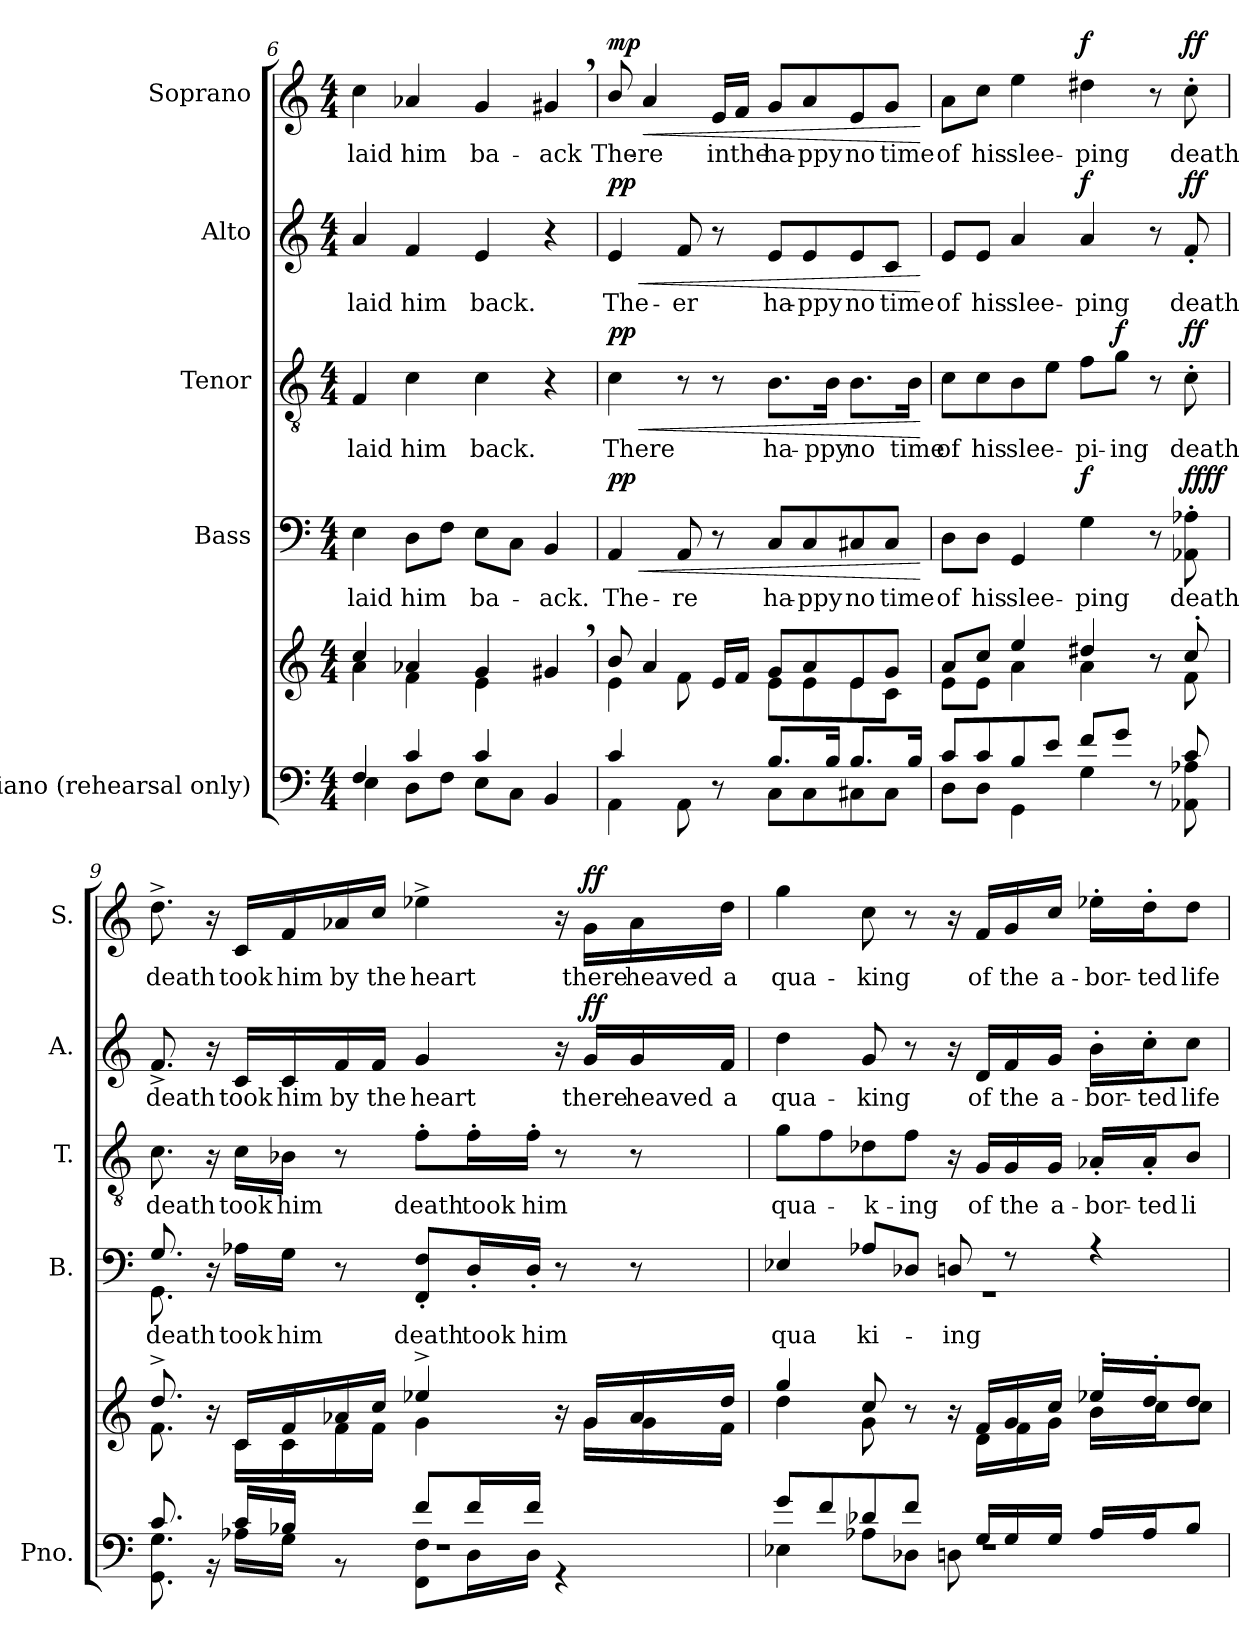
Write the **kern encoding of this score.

**kern	**kern	**kern	**text	**dynam	**kern	**text	**dynam	**kern	**text	**dynam	**kern	**text	**dynam
*part5	*part5	*part4	*part4	*part4	*part3	*part3	*part3	*part2	*part2	*part2	*part1	*part1	*part1
*staff6	*staff5	*staff4	*staff4	*staff4	*staff3	*staff3	*staff3	*staff2	*staff2	*staff2	*staff1	*staff1	*staff1
*I"Piano  (rehearsal only)	*	*I"Bass	*	*	*I"Tenor	*	*	*I"Alto	*	*	*I"Soprano	*	*
*I'Pno.	*	*I'B.	*	*	*I'T.	*	*	*I'A.	*	*	*I'S.	*	*
*clefF4	*clefG2	*clefF4	*	*	*clefGv2	*	*	*clefG2	*	*	*clefG2	*	*
*k[]	*k[]	*k[]	*	*	*k[]	*	*	*k[]	*	*	*k[]	*	*
*M4/4	*M4/4	*M4/4	*	*	*M4/4	*	*	*M4/4	*	*	*M4/4	*	*
=6	=6	=6	=6	=6	=6	=6	=6	=6	=6	=6	=6	=6	=6
*^	*^	*	*	*	*	*	*	*	*	*	*	*	*
!	!	!	!	!	!LO:LY:b	!	!	!LO:LY:b	!	!	!LO:LY:b	!	!	!LO:LY:b	!
4F/	4E\	4cc/	4a\	4E\	laid	.	4F/	laid	.	4a/	laid	.	4cc\	laid	.
!	!	!	!	!	!LO:LY:b	!	!	!LO:LY:b	!	!	!LO:LY:b	!	!	!LO:LY:b	!
4c/	8D\L	4a-X/	4f\	8D\L	him	.	4c\	him	.	4f/	him	.	4a-X/	him	.
.	8F\J	.	.	8F\J	.	.	.	.	.	.	.	.	.	.	.
!	!	!	!	!	!LO:LY:b	!	!	!LO:LY:b	!	!	!LO:LY:b	!	!	!LO:LY:b	!
4c/	8E\L	4g/	4e\	8E\L	ba-	.	4c\	back.	.	4e/	back.	.	4g/	ba-	.
.	8C\J	.	.	8C\J	.	.	.	.	.	.	.	.	.	.	.
!	!	!	!	!	!LO:LY:b	!	!	!	!	!	!	!	!	!LO:LY:b	!
4BB/	4ryy	4g#X,/	4ryy	4BB/	-ack.	.	4r	.	.	4r	.	.	4g#X,/	-ack	.
!!LO:PB:g=z
=7	=7	=7	=7	=7	=7	=7	=7	=7	=7	=7	=7	=7	=7	=7	=7
!	!	!	!	!	!LO:LY:b	!LO:HP:b	!	!LO:LY:b	!LO:HP:b	!	!LO:LY:b	!LO:HP:b	!	!LO:LY:b	!LO:HP:b
!	!	!	!	!	!	!LO:DY:n=1:b	!	!	!LO:DY:n=1:b	!	!	!LO:DY:n=1:b	!	!	!LO:DY:n=1:b
4c/	4AA\	8b/	4e\	4AA/	The-	< pp	4c\	There	< pp	4e/	The-	< pp	8b/	The-	< mp
!	!	!	!	!	!	!	!	!	!	!	!	!	!	!LO:LY:b	!
.	.	4a/	.	.	.	.	.	.	.	.	.	.	4a/	-re	.
!	!	!	!	!	!LO:LY:b	!	!	!	!	!	!LO:LY:b	!	!	!	!
8AA\	4ryy	.	8f\	8AA/	-re	.	8r	.	.	8f/	-er	.	.	.	.
!	!	!	!	!	!	!	!	!	!	!	!	!	!	!LO:LY:b	!
8r	.	16e/LL	8ryy	8r	.	.	8r	.	.	8r	.	.	16e/LL	in	.
!	!	!	!	!	!	!	!	!	!	!	!	!	!	!LO:LY:b	!
.	.	16f/JJ	.	.	.	.	.	.	.	.	.	.	16f/JJ	the	.
!	!	!	!	!	!LO:LY:b	!	!	!LO:LY:b	!	!	!LO:LY:b	!	!	!LO:LY:b	!
8.B/L	8C\L	8g/L	8e\L	8C/L	ha-	.	8.B\L	ha-	.	8e/L	ha-	.	8g/L	ha-	.
!	!	!	!	!	!LO:LY:b	!	!	!	!	!	!LO:LY:b	!	!	!LO:LY:b	!
.	8C\	8a/	8e\	8C/	-ppy	.	.	.	.	8e/	-ppy	.	8a/	-ppy	.
!	!	!	!	!	!	!	!	!LO:LY:b	!	!	!	!	!	!	!
16B/Jk	.	.	.	.	.	.	16B\Jk	-ppy	.	.	.	.	.	.	.
!	!	!	!	!	!LO:LY:b	!	!	!LO:LY:b	!	!	!LO:LY:b	!	!	!LO:LY:b	!
8.B/L	8C#X\	8e/	8e\	8C#X/	no	.	8.B\L	no	.	8e/	no	.	8e/	no	.
!	!	!	!	!	!LO:LY:b	!	!	!	!	!	!LO:LY:b	!	!	!LO:LY:b	!
.	8C#\J	8g/J	8c\J	8C#/J	time	.	.	.	.	8c/J	time	.	8g/J	time	.
!	!	!	!	!	!	!	!	!LO:LY:b	!	!	!	!	!	!	!
16B/Jk	.	.	.	.	.	.	16B\Jk	time	.	.	.	.	.	.	.
*v	*v	*	*	*	*	*	*	*	*	*	*	*	*	*	*
*	*v	*v	*	*	*	*	*	*	*	*	*	*	*	*
.	.	.	.	[	.	.	[	.	.	[	.	.	[
=8	=8	=8	=8	=8	=8	=8	=8	=8	=8	=8	=8	=8	=8
*^	*^	*	*	*	*	*	*	*	*	*	*	*	*
!	!	!	!	!	!LO:LY:b	!	!	!LO:LY:b	!	!	!LO:LY:b	!	!	!LO:LY:b	!
8c/L	8D\L	8a/L	8e\L	8D\L	of	.	8c\L	of	.	8e/L	of	.	8a\L	of	.
!	!	!	!	!	!LO:LY:b	!	!	!LO:LY:b	!	!	!LO:LY:b	!	!	!LO:LY:b	!
8c/	8D\J	8cc/J	8e\J	8D\J	his	.	8c\	his	.	8e/J	his	.	8cc\J	his	.
!	!	!	!	!	!LO:LY:b	!	!	!LO:LY:b	!	!	!LO:LY:b	!	!	!LO:LY:b	!
8B/	4GG\	4ee/	4a\	4GG/	slee-	.	8B\	slee-	.	4a/	slee-	.	4ee\	slee-	.
8e/J	.	.	.	.	.	.	8e\J	.	.	.	.	.	.	.	.
!	!	!	!	!	!LO:LY:b	!LO:DY:b	!	!LO:LY:b	!	!	!LO:LY:b	!LO:DY:b	!	!LO:LY:b	!LO:DY:b
8f/L	4G\	4dd#X/	4a\	4G\	-ping	f	8f\L	-pi-	.	4a/	-ping	f	4dd#X\	-ping	f
!	!	!	!	!	!	!	!	!LO:LY:b	!LO:DY:b	!	!	!	!	!	!
8g/J	.	.	.	.	.	.	8g\J	-ing	f	.	.	.	.	.	.
8r	8ryy	8r	8ryy	8r	.	.	8r	.	.	8r	.	.	8r	.	.
!	!	!	!	!	!LO:LY:b	!LO:DY:b	!	!LO:LY:b	!	!	!LO:LY:b	!	!	!LO:LY:b	!
!	!	!	!	!	!	!LO:DY:n=1:b	!	!	!LO:DY:b	!	!	!LO:DY:b	!	!	!LO:DY:b
8c/	8AA-X\ 8A-X\	8cc'/	8f\	8AA-X\' 8A-X\'	death	ff ff	8c'\	death	ff	8f'/	death	ff	8cc'\	death	ff
=9	=9	=9	=9	=9	=9	=9	=9	=9	=9	=9	=9	=9	=9	=9	=9
*	*^	*	*	*	*	*	*	*	*	*	*	*	*	*	*
!	!	!	!	!	!	!LO:LY:b	!	!	!LO:LY:b	!	!	!LO:LY:b	!	!	!LO:LY:b	!
*	*	*	*	*	*^	*	*	*	*	*	*	*	*	*	*	*
1r	8.GG\ 8.G\	8.c/	8.dd^/	8.f\	8.G/	8.GG\	death	.	8.c\	death	.	8.f^/	death	.	8.dd^\	death	.
.	16ryy	16r	16r	16ryy	16r	2ryy	.	.	16r	.	.	16r	.	.	16r	.	.
!	!	!	!	!	!	!	!LO:LY:b	!	!	!LO:LY:b	!	!	!LO:LY:b	!	!	!LO:LY:b	!
.	16A-X\LL	16c/LL	16c/LL	16c\LL	16A-X\LL	.	took	.	16c\LL	took	.	16c/LL	took	.	16c/LL	took	.
!	!	!	!	!	!	!	!LO:LY:b	!	!	!LO:LY:b	!	!	!LO:LY:b	!	!	!LO:LY:b	!
.	16G\JJ	16B-X/JJ	16f/	16c\	16G\JJ	.	him	.	16B-X\JJ	him	.	16c/	him	.	16f/	him	.
!	!	!	!	!	!	!	!	!	!	!	!	!	!LO:LY:b	!	!	!LO:LY:b	!
.	8ryy	8r	16a-X/	16f\	8r	.	.	.	8r	.	.	16f/	by	.	16a-X/	by	.
!	!	!	!	!	!	!	!	!	!	!	!	!	!LO:LY:b	!	!	!LO:LY:b	!
.	.	.	16cc/JJ	16f\JJ	.	.	.	.	.	.	.	16f/JJ	the	.	16cc/JJ	the	.
!	!	!	!	!	!	!	!LO:LY:b	!	!	!LO:LY:b	!	!	!LO:LY:b	!	!	!LO:LY:b	!
.	8FF\ 8F\L	8f/L	4ee-X^/	4g\	8FF/' 8F/'L	.	death	.	8f'\L	death	.	4g/	heart	.	4ee-X^\	heart	.
!	!	!	!	!	!	!	!LO:LY:b	!	!	!LO:LY:b	!	!	!	!	!	!	!
.	16D\L	16f/L	.	.	16D'/L	.	took	.	16f'\L	took	.	.	.	.	.	.	.
!	!	!	!	!	!	!	!LO:LY:b	!	!	!LO:LY:b	!	!	!	!	!	!	!
.	16D\JJ	16f/JJ	.	.	16D'/JJ	4ryy	him	.	16f'\JJ	him	.	.	.	.	.	.	.
.	4ryy	4r	16r	16ryy	8r	.	.	.	8r	.	.	16r	.	.	16r	.	.
!	!	!	!	!	!	!	!	!	!	!	!	!	!LO:LY:b	!LO:DY:b	!	!LO:LY:b	!LO:DY:b
.	.	.	16g/LL	16g\LL	.	.	.	.	.	.	.	16g/LL	there	ff	16g\LL	there	ff
!	!	!	!	!	!	!	!	!	!	!	!	!	!LO:LY:b	!	!	!LO:LY:b	!
.	.	.	16a-/	16g\	8r	.	.	.	8r	.	.	16g/	heaved	.	16a-\	heaved	.
!	!	!	!	!	!	!	!	!	!	!	!	!	!LO:LY:b	!	!	!LO:LY:b	!
.	.	.	16dd/JJ	16f\JJ	.	16ryy	.	.	.	.	.	16f/JJ	a	.	16dd\JJ	a	.
!!LO:LB:g=z
=10	=10	=10	=10	=10	=10	=10	=10	=10	=10	=10	=10	=10	=10	=10	=10	=10	=10
!	!	!	!	!	!	!	!LO:LY:b	!	!	!LO:LY:b	!	!	!LO:LY:b	!	!	!LO:LY:b	!
1r	4E-X\	8g/L	4gg/	4dd\	4E-X/	1r	qua	.	8g\L	qua-	.	4dd\	qua-	.	4gg\	qua-	.
.	.	8f/	.	.	.	.	.	.	8f\	.	.	.	.	.	.	.	.
!	!	!	!	!	!	!	!LO:LY:b	!	!	!LO:LY:b	!	!	!LO:LY:b	!	!	!LO:LY:b	!
.	8A-X\L	8d-X/	8cc/	8g\	8A-X/L	.	ki-	.	8d-X\	-k-	.	8g/	-king	.	8cc\	-king	.
!	!	!	!	!	!	!	!	!	!	!LO:LY:b	!	!	!	!	!	!	!
.	8D-X\J	8f/J	8r	8.ryy	8D-X/J	.	.	.	8f\J	-ing	.	8r	.	.	8r	.	.
!	!	!	!	!	!	!	!LO:LY:b	!	!	!	!	!	!	!	!	!	!
.	8Dn\	16ryy	16r	.	8Dn/	.	-ing	.	16r	.	.	16r	.	.	16r	.	.
!	!	!	!	!	!	!	!	!	!	!LO:LY:b	!	!	!LO:LY:b	!	!	!LO:LY:b	!
.	.	16G/LL	16f/LL	16d\LL	.	.	.	.	16G/LL	of	.	16d/LL	of	.	16f/LL	of	.
!	!	!	!	!	!	!	!	!	!	!LO:LY:b	!	!	!LO:LY:b	!	!	!LO:LY:b	!
.	4.ryy	16G/	16g/	16f\	8r	.	.	.	16G/	the	.	16f/	the	.	16g/	the	.
!	!	!	!	!	!	!	!	!	!	!LO:LY:b	!	!	!LO:LY:b	!	!	!LO:LY:b	!
.	.	16G/JJ	16cc/JJ	16g\JJ	.	.	.	.	16G/JJ	a-	.	16g/JJ	a-	.	16cc/JJ	a-	.
!	!	!	!	!	!	!	!	!	!	!LO:LY:b	!	!	!LO:LY:b	!	!	!LO:LY:b	!
.	.	16A-/LL	16ee-X'/LL	16b\LL	4r	.	.	.	16A-X'/LL	-bor-	.	16b'\LL	-bor-	.	16ee-X'\LL	-bor-	.
!	!	!	!	!	!	!	!	!	!	!LO:LY:b	!	!	!LO:LY:b	!	!	!LO:LY:b	!
.	.	16A-/J	16dd'/J	16cc\J	.	.	.	.	16A-'/J	-ted	.	16cc'\J	-ted	.	16dd'\J	-ted	.
!	!	!	!	!	!	!	!	!	!	!LO:LY:b	!	!	!LO:LY:b	!	!	!LO:LY:b	!
.	.	8B/J	8dd/J	8cc\J	.	.	.	.	8B/J	li-	.	8cc\J	life	.	8dd\J	life	.
*v	*v	*v	*	*	*v	*v	*	*	*	*	*	*	*	*	*	*	*
*	*v	*v	*	*	*	*	*	*	*	*	*	*	*	*
=	=	=	=	=	=	=	=	=	=	=	=	=	=
*-	*-	*-	*-	*-	*-	*-	*-	*-	*-	*-	*-	*-	*-
